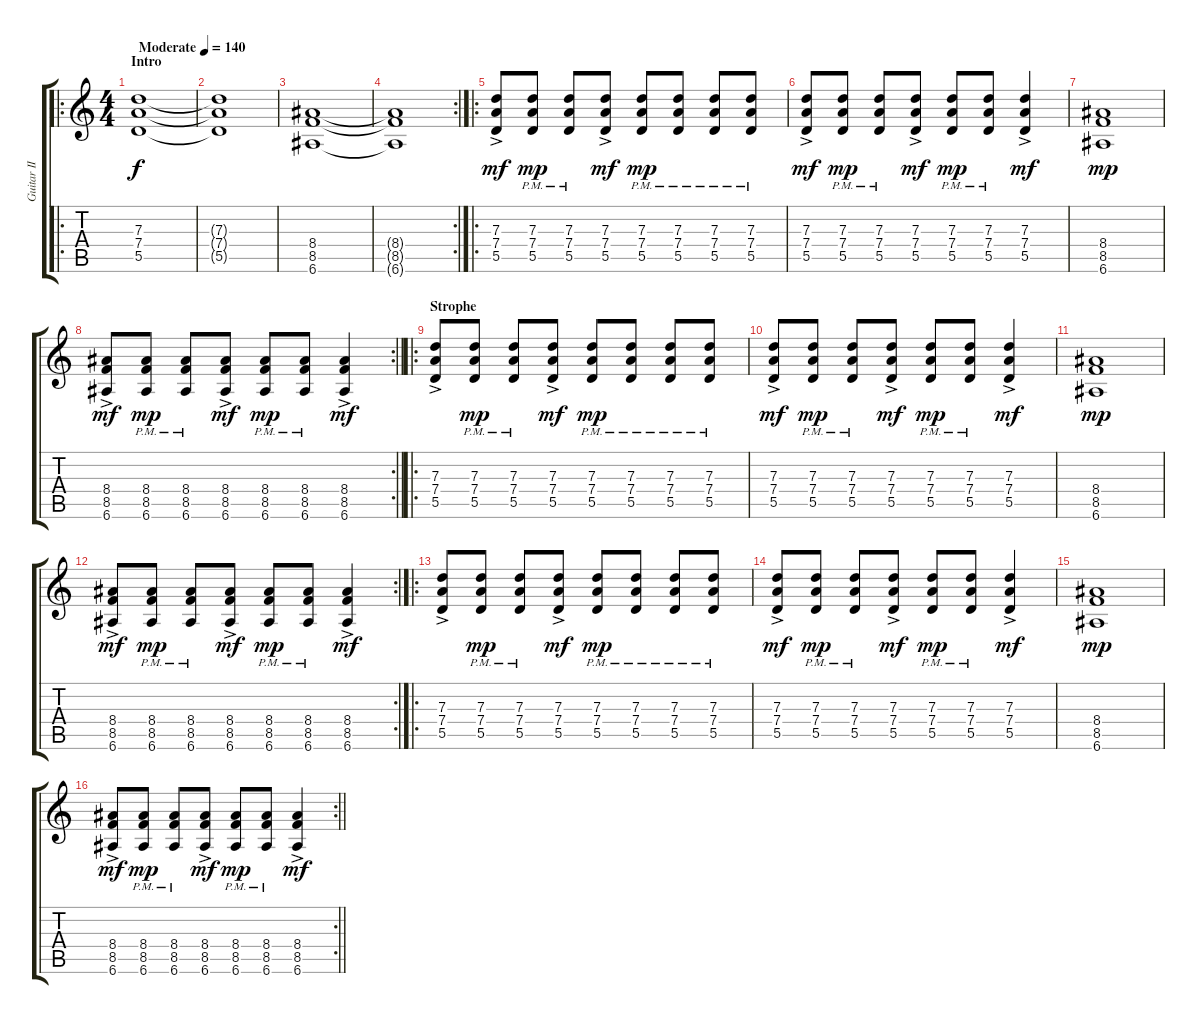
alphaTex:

\track ("Guitar II" "Guitar II") {instrument distortionguitar}
\staff {score tabs}
\tuning (E4 B3 G3 D3 A2 E2) {hide}
\ro
\ts (4 4)
\section ("" "Intro")
\tempo (140 "Moderate")
\clef g2
\ks c
(7.3 7.4 5.5).1{dy f instrument distortionguitar} |
(7.3{t} 7.4{t} 5.5{t}).1 |
(8.4 8.5 6.6).1 |
\rc 2
(8.4{t} 8.5{t} 6.6{t}).1 |
\ro
(7.3{ac} 7.4{ac} 5.5{ac}).8{dy mf} (7.3{pm} 7.4{pm} 5.5{pm}).8{dy mp} (7.3{pm} 7.4{pm} 5.5{pm}).8 (7.3{ac} 7.4{ac} 5.5{ac}).8{dy mf} (7.3{pm} 7.4{pm} 5.5{pm}).8{dy mp} (7.3{pm} 7.4{pm} 5.5{pm}).8 (7.3{pm} 7.4{pm} 5.5{pm}).8 (7.3{pm} 7.4{pm} 5.5{pm}).8 |
(7.3{ac} 7.4{ac} 5.5{ac}).8{dy mf} (7.3{pm} 7.4{pm} 5.5{pm}).8{dy mp} (7.3{pm} 7.4{pm} 5.5{pm}).8 (7.3{ac} 7.4{ac} 5.5{ac}).8{dy mf} (7.3{pm} 7.4{pm} 5.5{pm}).8{dy mp} (7.3{pm} 7.4{pm} 5.5{pm}).8 (7.3{ac} 7.4{ac} 5.5{ac}).4{dy mf} |
(8.4 8.5 6.6).1{dy mp} |
\rc 2
\barLineRight lightlight
(8.4{ac} 8.5{ac} 6.6{ac}).8{dy mf} (8.4{pm} 8.5{pm} 6.6{pm}).8{dy mp} (8.4{pm} 8.5{pm} 6.6{pm}).8 (8.4{ac} 8.5{ac} 6.6{ac}).8{dy mf} (8.4{pm} 8.5{pm} 6.6{pm}).8{dy mp} (8.4{pm} 8.5{pm} 6.6{pm}).8 (8.4{ac} 8.5{ac} 6.6{ac}).4{dy mf} |
\ro
\section ("" "Strophe")
(7.3{ac} 7.4{ac} 5.5{ac}).8 (7.3{pm} 7.4{pm} 5.5{pm}).8{dy mp} (7.3{pm} 7.4{pm} 5.5{pm}).8 (7.3{ac} 7.4{ac} 5.5{ac}).8{dy mf} (7.3{pm} 7.4{pm} 5.5{pm}).8{dy mp} (7.3{pm} 7.4{pm} 5.5{pm}).8 (7.3{pm} 7.4{pm} 5.5{pm}).8 (7.3{pm} 7.4{pm} 5.5{pm}).8 |
(7.3{ac} 7.4{ac} 5.5{ac}).8{dy mf} (7.3{pm} 7.4{pm} 5.5{pm}).8{dy mp} (7.3{pm} 7.4{pm} 5.5{pm}).8 (7.3{ac} 7.4{ac} 5.5{ac}).8{dy mf} (7.3{pm} 7.4{pm} 5.5{pm}).8{dy mp} (7.3{pm} 7.4{pm} 5.5{pm}).8 (7.3{ac} 7.4{ac} 5.5{ac}).4{dy mf} |
(8.4 8.5 6.6).1{dy mp} |
\rc 2
(8.4{ac} 8.5{ac} 6.6{ac}).8{dy mf} (8.4{pm} 8.5{pm} 6.6{pm}).8{dy mp} (8.4{pm} 8.5{pm} 6.6{pm}).8 (8.4{ac} 8.5{ac} 6.6{ac}).8{dy mf} (8.4{pm} 8.5{pm} 6.6{pm}).8{dy mp} (8.4{pm} 8.5{pm} 6.6{pm}).8 (8.4{ac} 8.5{ac} 6.6{ac}).4{dy mf} |
\ro
(7.3{ac} 7.4{ac} 5.5{ac}).8 (7.3{pm} 7.4{pm} 5.5{pm}).8{dy mp} (7.3{pm} 7.4{pm} 5.5{pm}).8 (7.3{ac} 7.4{ac} 5.5{ac}).8{dy mf} (7.3{pm} 7.4{pm} 5.5{pm}).8{dy mp} (7.3{pm} 7.4{pm} 5.5{pm}).8 (7.3{pm} 7.4{pm} 5.5{pm}).8 (7.3{pm} 7.4{pm} 5.5{pm}).8 |
(7.3{ac} 7.4{ac} 5.5{ac}).8{dy mf} (7.3{pm} 7.4{pm} 5.5{pm}).8{dy mp} (7.3{pm} 7.4{pm} 5.5{pm}).8 (7.3{ac} 7.4{ac} 5.5{ac}).8{dy mf} (7.3{pm} 7.4{pm} 5.5{pm}).8{dy mp} (7.3{pm} 7.4{pm} 5.5{pm}).8 (7.3{ac} 7.4{ac} 5.5{ac}).4{dy mf} |
(8.4 8.5 6.6).1{dy mp} |
\rc 2
\barLineRight lightlight
(8.4{ac} 8.5{ac} 6.6{ac}).8{dy mf} (8.4{pm} 8.5{pm} 6.6{pm}).8{dy mp} (8.4{pm} 8.5{pm} 6.6{pm}).8 (8.4{ac} 8.5{ac} 6.6{ac}).8{dy mf} (8.4{pm} 8.5{pm} 6.6{pm}).8{dy mp} (8.4{pm} 8.5{pm} 6.6{pm}).8 (8.4{ac} 8.5{ac} 6.6{ac}).4{dy mf}
